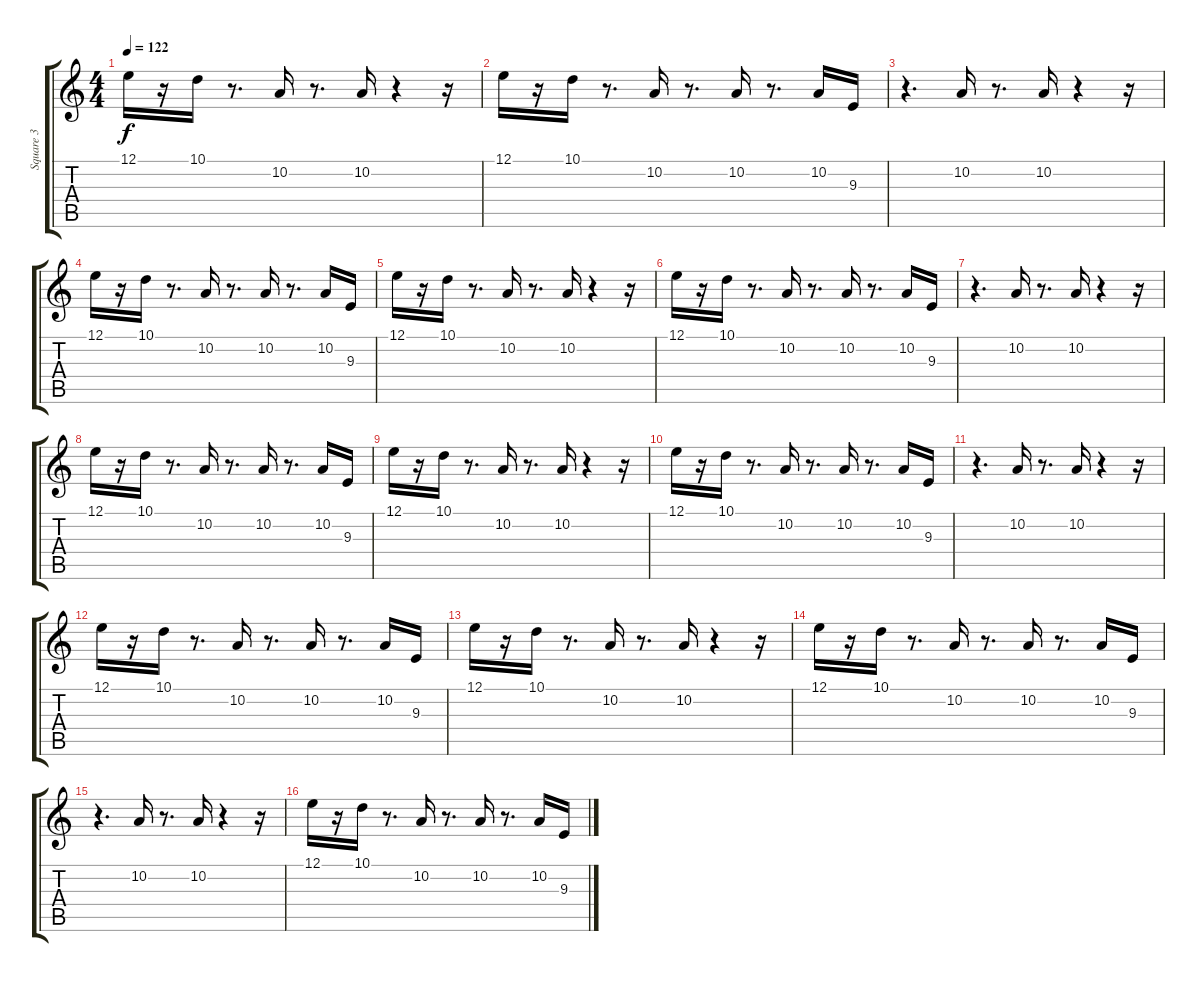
\track ("Square 3" "Square 3") {instrument lead1square}
\staff {score tabs}
\tuning (E4 B3 G3 D3 A2 E2) {hide}
\ts (4 4)
\tempo 122
\clef g2
\ks c
12.1.16{dy f volume 10 balance 8} r.16 10.1.16 r.8{d} 10.2.16{volume 10} r.8{d} 10.2.16{volume 11} r.4 r.16 |
12.1.16{volume 11} r.16 10.1.16 r.8{d} 10.2.16{volume 11} r.8{d} 10.2.16 r.8{d} 10.2.16{volume 11} 9.3.16{volume 11} |
r.4{d} 10.2.16{volume 12} r.8{d} 10.2.16{volume 12} r.4 r.16 |
12.1.16{volume 12} r.16 10.1.16{volume 12} r.8{d} 10.2.16{volume 12} r.8{d} 10.2.16{volume 12} r.8{d} 10.2.16{volume 12} 9.3.16 |
12.1.16{volume 12} r.16 10.1.16 r.8{d} 10.2.16{volume 13} r.8{d} 10.2.16 r.4 r.16 |
12.1.16{volume 13} r.16 10.1.16{volume 13} r.8{d} 10.2.16 r.8{d} 10.2.16{volume 14} r.8{d} 10.2.16{volume 14} 9.3.16 |
r.4{d} 10.2.16{volume 14} r.8{d} 10.2.16{volume 14} r.4 r.16 |
12.1.16{volume 15} r.16 10.1.16 r.8{d} 10.2.16 r.8{d} 10.2.16{volume 15} r.8{d} 10.2.16{volume 15} 9.3.16{volume 15} |
12.1.16{volume 16 balance 8} r.16 10.1.16{volume 16} r.8{d} 10.2.16{volume 16} r.8{d} 10.2.16{volume 16} r.4 r.16 |
12.1.16 r.16 10.1.16 r.8{d} 10.2.16 r.8{d} 10.2.16 r.8{d} 10.2.16 9.3.16 |
r.4{d} 10.2.16 r.8{d} 10.2.16 r.4 r.16 |
12.1.16 r.16 10.1.16 r.8{d} 10.2.16 r.8{d} 10.2.16 r.8{d} 10.2.16 9.3.16 |
12.1.16{balance 8} r.16 10.1.16 r.8{d} 10.2.16 r.8{d} 10.2.16 r.4 r.16 |
12.1.16 r.16 10.1.16 r.8{d} 10.2.16 r.8{d} 10.2.16 r.8{d} 10.2.16 9.3.16 |
r.4{d} 10.2.16 r.8{d} 10.2.16 r.4 r.16 |
12.1.16 r.16 10.1.16 r.8{d} 10.2.16 r.8{d} 10.2.16 r.8{d} 10.2.16 9.3.16
